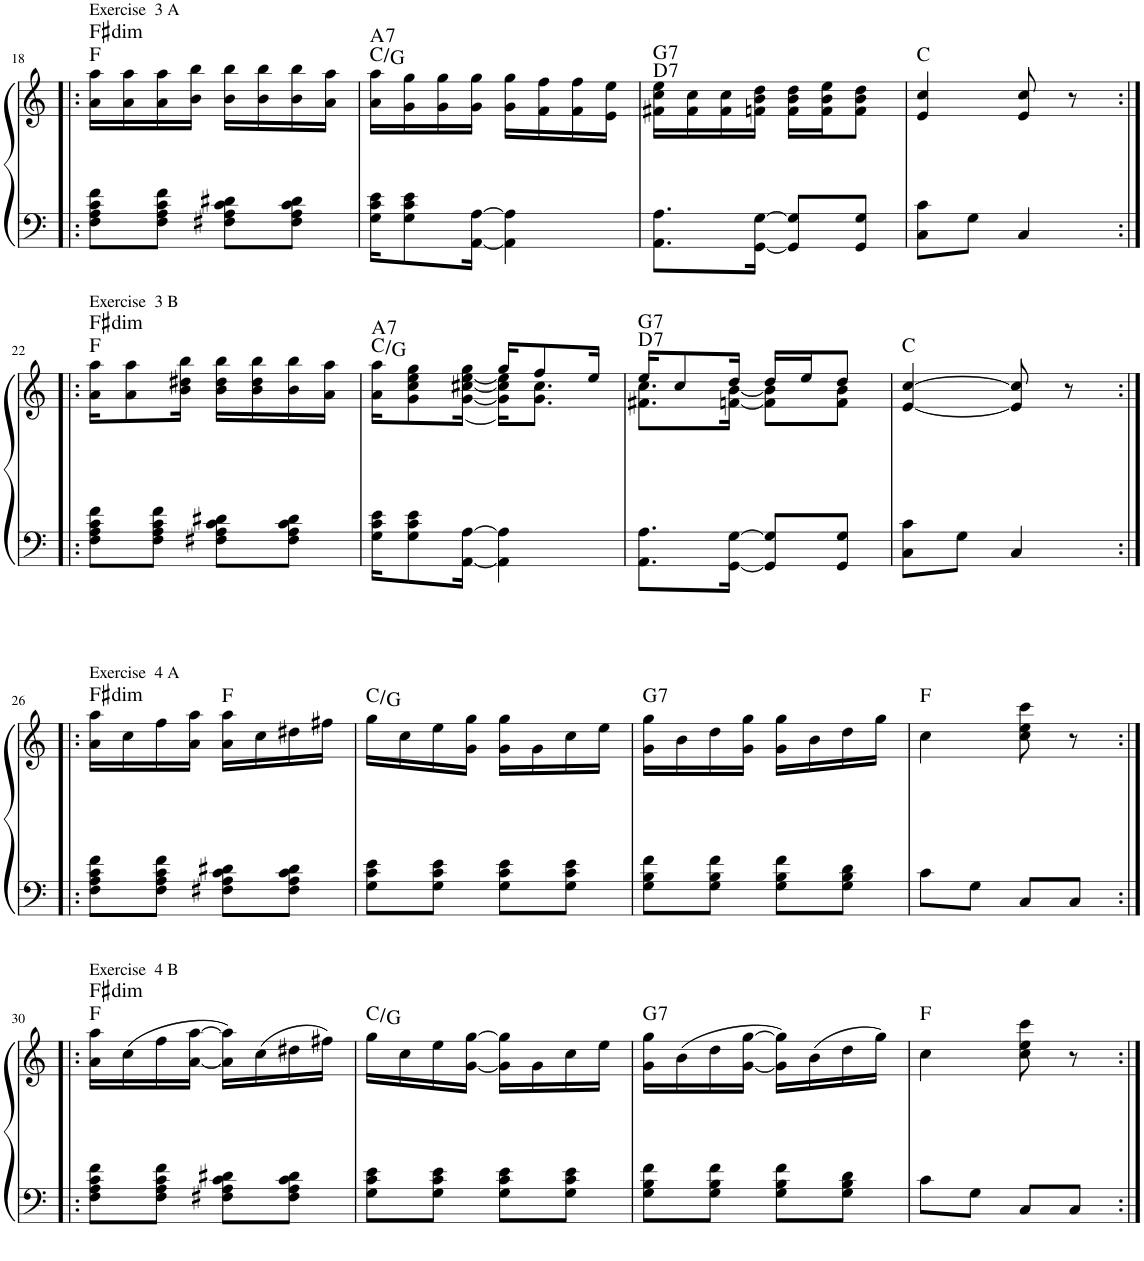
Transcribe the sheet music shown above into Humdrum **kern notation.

**kern	**kern	**harte
*part1	*part1	*part1
*staff2	*staff1	*
*I"Piano	*	*
*I'Pno	*	*
!!LO:PB:g=z
*clefF4	*clefG2	*
*k[]	*k[]	*
*M2/4	*M2/4	*
=18!|:	=18!|:	=18!|:
!	!LO:TX:a:t=Exercise  3 A	!LO:H:n=2:kt=dim
8F\ 8A\ 8c\ 8f\L	16a\ 16aa\LL	F:maj F#:dim
.	16a\ 16aa\	.
8F\ 8A\ 8c\ 8f\J	16a\ 16aa\	.
.	16b\ 16bb\JJ	.
8F#X\ 8A\ 8c\ 8d#X\L	16b\ 16bb\LL	.
.	16b\ 16bb\	.
8F#\ 8A\ 8c\ 8d#\J	16b\ 16bb\	.
.	16a\ 16aa\JJ	.
=19	=19	=19
!	!	!LO:H:n=2:kt=7
16G\ 16c\ 16e\KL	16a\ 16aa\LL	C:maj/5 A:7
8G\ 8c\ 8e\	16g\ 16gg\	.
.	16g\ 16gg\	.
[16AA\ [16A\Jk	16g\ 16gg\JJ	.
4AA\] 4A\]	16g\ 16gg\LL	.
.	16f\ 16ff\	.
.	16f\ 16ff\	.
.	16e\ 16ee\JJ	.
=20	=20	=20
!	!	!LO:H:n=1:kt=7
!	!	!LO:H:n=2:kt=7
8.AA\ 8.A\L	16f#X\ 16cc\ 16ee\LL	D:7 G:7
.	16f#\ 16cc\	.
.	16f#\ 16cc\	.
[16GG\ [16G\Jk	16fn\ 16b\ 16dd\JJ	.
8GG/] 8G/]L	16f\ 16b\ 16dd\LL	.
.	16f\ 16b\ 16ee\J	.
8GG/ 8G/J	8f\ 8b\ 8dd\J	.
=21	=21	=21
8C\ 8c\L	4e/ 4cc/	C:maj
8G\J	.	.
4C/	8e/ 8cc/	.
.	8r	.
!!LO:LB:g=z
=22:|!|:	=22:|!|:	=22:|!|:
!	!LO:TX:a:t=Exercise  3 B	!LO:H:n=2:kt=dim
8F\ 8A\ 8c\ 8f\L	16a\ 16aa\KL	F:maj F#:dim
.	8a\ 8aa\	.
8F\ 8A\ 8c\ 8f\J	.	.
.	16b\ 16dd#X\ 16bb\Jk	.
8F#X\ 8A\ 8c\ 8d#X\L	16b\ 16dd#\ 16bb\LL	.
.	16b\ 16dd#\ 16bb\	.
8F#\ 8A\ 8c\ 8d#\J	16b\ 16bb\	.
.	16a\ 16aa\JJ	.
=23	=23	=23
*	*^	*
!	!	!	!LO:H:n=2:kt=7
16G\ 16c\ 16e\KL	4ryy	16a\ 16aa\KL	C:maj/5 A:7
8G\ 8c\ 8e\	.	8g\ 8cc\ 8ee\ 8gg\	.
[16AA\ [16A\Jk	.	([16g\ [16cc#X\ [16ee\ 16gg\Jk	.
4AA\] 4A\]	16gg/KL	16g\] 16cc#\] 16ee\]KL)	.
.	8ff/	8.g\ 8.cc#\J	.
.	16ee/Jk	.	.
=24	=24	=24	=24
!	!	!	!LO:H:n=1:kt=7
!	!	!	!LO:H:n=2:kt=7
8.AA\ 8.A\L	16ee/KL	8.f#X\ 8.cc\L	D:7 G:7
.	8cc/	.	.
[16GG\ [16G\Jk	16dd/Jk	[16fn\ [16b\Jk	.
8GG/] 8G/]L	16dd/LL	8f\] 8b\]L	.
.	16ee/J	.	.
8GG/ 8G/J	8dd/J	8f\ 8b\J	.
*	*v	*v	*
=25	=25	=25
8C\ 8c\L	[4e/ [4cc/	C:maj
8G\J	.	.
4C/	8e/] 8cc/]	.
.	8r	.
!!LO:LB:g=z
=26:|!|:	=26:|!|:	=26:|!|:
!	!LO:TX:a:t=Exercise  4 A	!LO:H:kt=dim
8F\ 8A\ 8c\ 8f\L	16a\ 16aa\LL	F#:dim
.	16cc\	.
8F\ 8A\ 8c\ 8f\J	16ff\	.
.	16a\ 16aa\JJ	.
8F#X\ 8A\ 8c\ 8d#X\L	16a\ 16aa\LL	F:maj
.	16cc\	.
8F#\ 8A\ 8c\ 8d#\J	16dd#X\	.
.	16ff#X\JJ	.
=27	=27	=27
8G\ 8c\ 8e\L	16gg\LL	C:maj/5
.	16cc\	.
8G\ 8c\ 8e\J	16ee\	.
.	16g\ 16gg\JJ	.
8G\ 8c\ 8e\L	16g\ 16gg\LL	.
.	16g\	.
8G\ 8c\ 8e\J	16cc\	.
.	16ee\JJ	.
=28	=28	=28
!	!	!LO:H:kt=7
8G\ 8B\ 8f\L	16g\ 16gg\LL	G:7
.	16b\	.
8G\ 8B\ 8f\J	16dd\	.
.	16g\ 16gg\JJ	.
8G\ 8B\ 8f\L	16g\ 16gg\LL	.
.	16b\	.
8G\ 8B\ 8d\J	16dd\	.
.	16gg\JJ	.
=29	=29	=29
8c\L	4cc\	F:maj
8G\J	.	.
8C/L	8cc\ 8ee\ 8ccc\	.
8C/J	8r	.
!!LO:LB:g=z
=30:|!|:	=30:|!|:	=30:|!|:
!	!LO:TX:a:t=Exercise  4 B	!LO:H:n=2:kt=dim
8F\ 8A\ 8c\ 8f\L	16a\ 16aa\LL	F:maj F#:dim
.	(16cc\	.
8F\ 8A\ 8c\ 8f\J	16ff\	.
.	[16a\ [16aa\JJ	.
8F#X\ 8A\ 8c\ 8d#X\L	16a\] 16aa\]LL)	.
.	(16cc\	.
8F#\ 8A\ 8c\ 8d#\J	16dd#X\	.
.	16ff#X\JJ)	.
=31	=31	=31
8G\ 8c\ 8e\L	16gg\LL	C:maj/5
.	16cc\	.
8G\ 8c\ 8e\J	16ee\	.
.	[16g\ [16gg\JJ	.
8G\ 8c\ 8e\L	16g\] 16gg\]LL	.
.	16g\	.
8G\ 8c\ 8e\J	16cc\	.
.	16ee\JJ	.
=32	=32	=32
!	!	!LO:H:kt=7
8G\ 8B\ 8f\L	16g\ 16gg\LL	G:7
.	(16b\	.
8G\ 8B\ 8f\J	16dd\	.
.	[16g\ [16gg\JJ	.
8G\ 8B\ 8f\L	16g\] 16gg\]LL)	.
.	(16b\	.
8G\ 8B\ 8d\J	16dd\	.
.	16gg\JJ)	.
=33	=33	=33
8c\L	4cc\	F:maj
8G\J	.	.
8C/L	8cc\ 8ee\ 8ccc\	.
8C/J	8r	.
=:|!	=:|!	=:|!
*-	*-	*-
